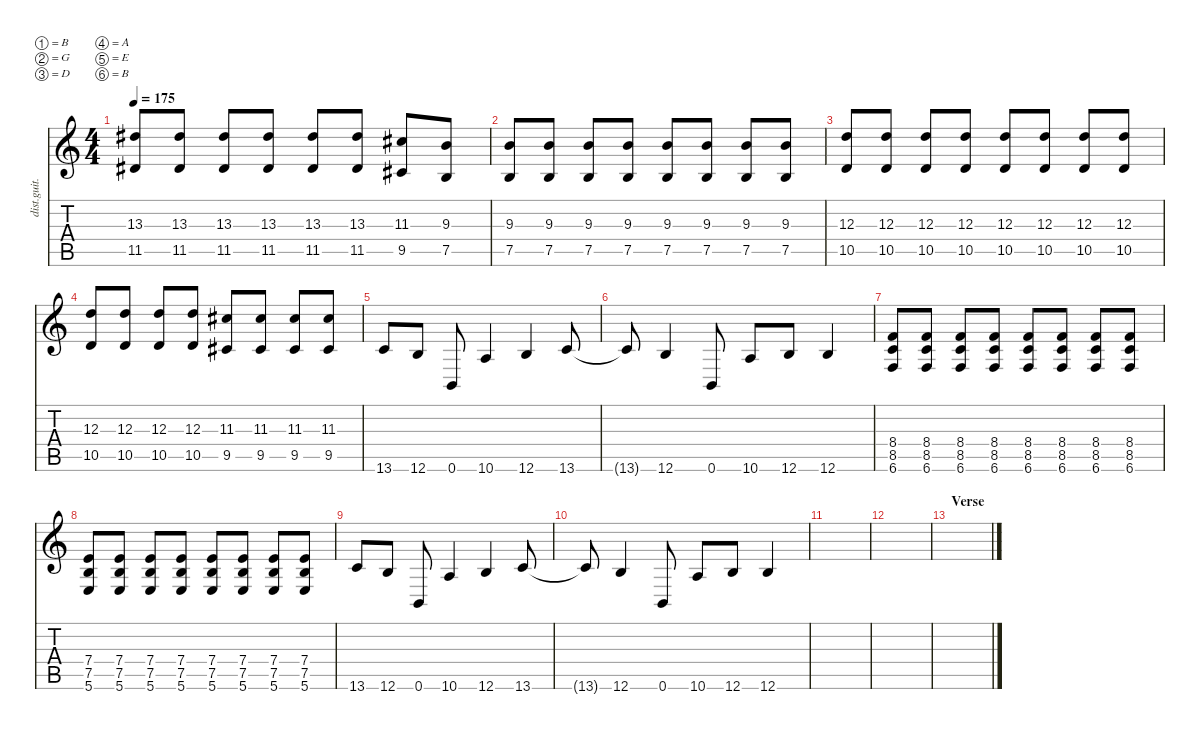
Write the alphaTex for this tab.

\defaultSystemsLayout 4
\hideDynamics
\bracketExtendMode nobrackets
\track ("Distortion Guitar - Petr" "dist.guit.") {instrument distortionguitar}
\staff {score tabs}
\tuning (B3 G3 D3 A2 E2 B1)
\ts (4 4)
\tempo 175
\clef g2
\ks c
(11.5{acc #} 13.3{acc #}).8{dy ff beam Up} (11.5{acc #} 13.3{acc #}).8{beam Up} (11.5{acc #} 13.3{acc #}).8{beam Up} (11.5{acc #} 13.3{acc #}).8{beam Up} (11.5{acc #} 13.3{acc #}).8{beam Up} (11.5{acc #} 13.3{acc #}).8{beam Up} (9.5{acc #} 11.3{acc #}).8{beam Up} (7.5 9.3).8{beam Up} |
(7.5 9.3).8{beam Up} (7.5 9.3).8{beam Up} (7.5 9.3).8{beam Up} (7.5 9.3).8{beam Up} (7.5 9.3).8{beam Up} (7.5 9.3).8{beam Up} (7.5 9.3).8{beam Up} (7.5 9.3).8{beam Up} |
(10.5 12.3).8{beam Up} (10.5 12.3).8{beam Up} (10.5 12.3).8{beam Up} (10.5 12.3).8{beam Up} (10.5 12.3).8{beam Up} (10.5 12.3).8{beam Up} (10.5 12.3).8{beam Up} (10.5 12.3).8{beam Up} |
(10.5 12.3).8{beam Up} (10.5 12.3).8{beam Up} (10.5 12.3).8{beam Up} (10.5 12.3).8{beam Up} (9.5{acc #} 11.3{acc #}).8{beam Up} (9.5{acc #} 11.3{acc #}).8{beam Up} (9.5{acc #} 11.3{acc #}).8{beam Up} (9.5{acc #} 11.3{acc #}).8{beam Up} |
13.6.8{beam Up} 12.6.8{beam Up} 0.6.8{beam Up} 10.6.4{beam Up} 12.6.4{beam Up} 13.6.8{beam Up} |
13.6{t}.8{beam Up} 12.6.4{beam Up} 0.6.8{beam Up} 10.6.8{beam Up} 12.6.8{beam Up} 12.6.4{beam Up} |
(6.6 8.5 8.4).8{beam Up} (6.6 8.5 8.4).8{beam Up} (6.6 8.5 8.4).8{beam Up} (6.6 8.5 8.4).8{beam Up} (6.6 8.5 8.4).8{beam Up} (6.6 8.5 8.4).8{beam Up} (6.6 8.5 8.4).8{beam Up} (6.6 8.5 8.4).8{beam Up} |
(5.6 7.5 7.4).8{beam Up} (5.6 7.5 7.4).8{beam Up} (5.6 7.5 7.4).8{beam Up} (5.6 7.5 7.4).8{beam Up} (5.6 7.5 7.4).8{beam Up} (5.6 7.5 7.4).8{beam Up} (5.6 7.5 7.4).8{beam Up} (5.6 7.5 7.4).8{beam Up} |
13.6.8{beam Up} 12.6.8{beam Up} 0.6.8{beam Up} 10.6.4{beam Up} 12.6.4{beam Up} 13.6.8{beam Up} |
13.6{t}.8{beam Up} 12.6.4{beam Up} 0.6.8{beam Up} 10.6.8{beam Up} 12.6.8{beam Up} 12.6.4{beam Up} |
|
|
\section ("" "Verse")
